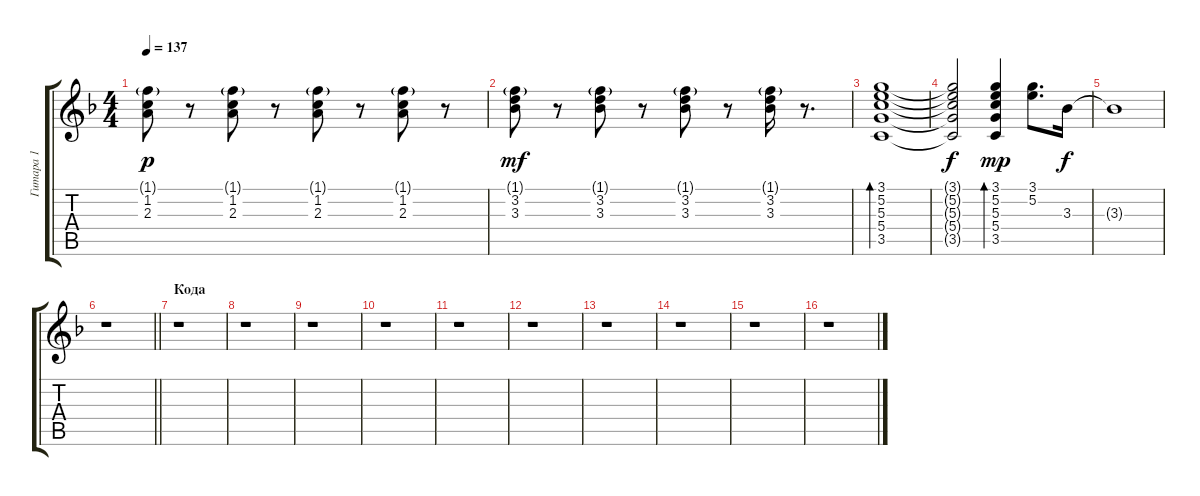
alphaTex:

\track ("Гитара 1" "Гитара 1") {instrument overdrivenguitar}
\staff {score tabs}
\tuning (E4 B3 G3 D3 A2 E2) {hide}
\ts (4 4)
\tempo 137
\clef g2
\ks dminor
(1.1{g} 1.2 2.3).8{dy p} r.8 (1.1{g} 1.2 2.3).8 r.8 (1.1{g} 1.2 2.3).8 r.8 (1.1{g} 1.2 2.3).8 r.8 |
(1.1{g} 3.2 3.3).8{dy mf} r.8 (1.1{g} 3.2 3.3).8 r.8 (1.1{g} 3.2 3.3).8 r.8 (1.1{g} 3.2 3.3).16 r.8{d} |
(3.1 5.2 5.3 5.4 3.5).1{bd 240 instrument electricguitarclean} |
(3.1{t} 5.2{t} 5.3{t} 5.4{t} 3.5{t}).2{dy f} (3.1 5.2 5.3 5.4 3.5).4{bd 60 dy mp} (3.1 5.2).8{d} 3.3.16{dy f volume 16} |
3.3{t}.1 |
\barLineRight lightlight
r.1 |
\section ("" "Кода")
r.1 |
r.1 |
r.1 |
r.1 |
r.1 |
r.1 |
r.1 |
r.1 |
r.1 |
r.1
